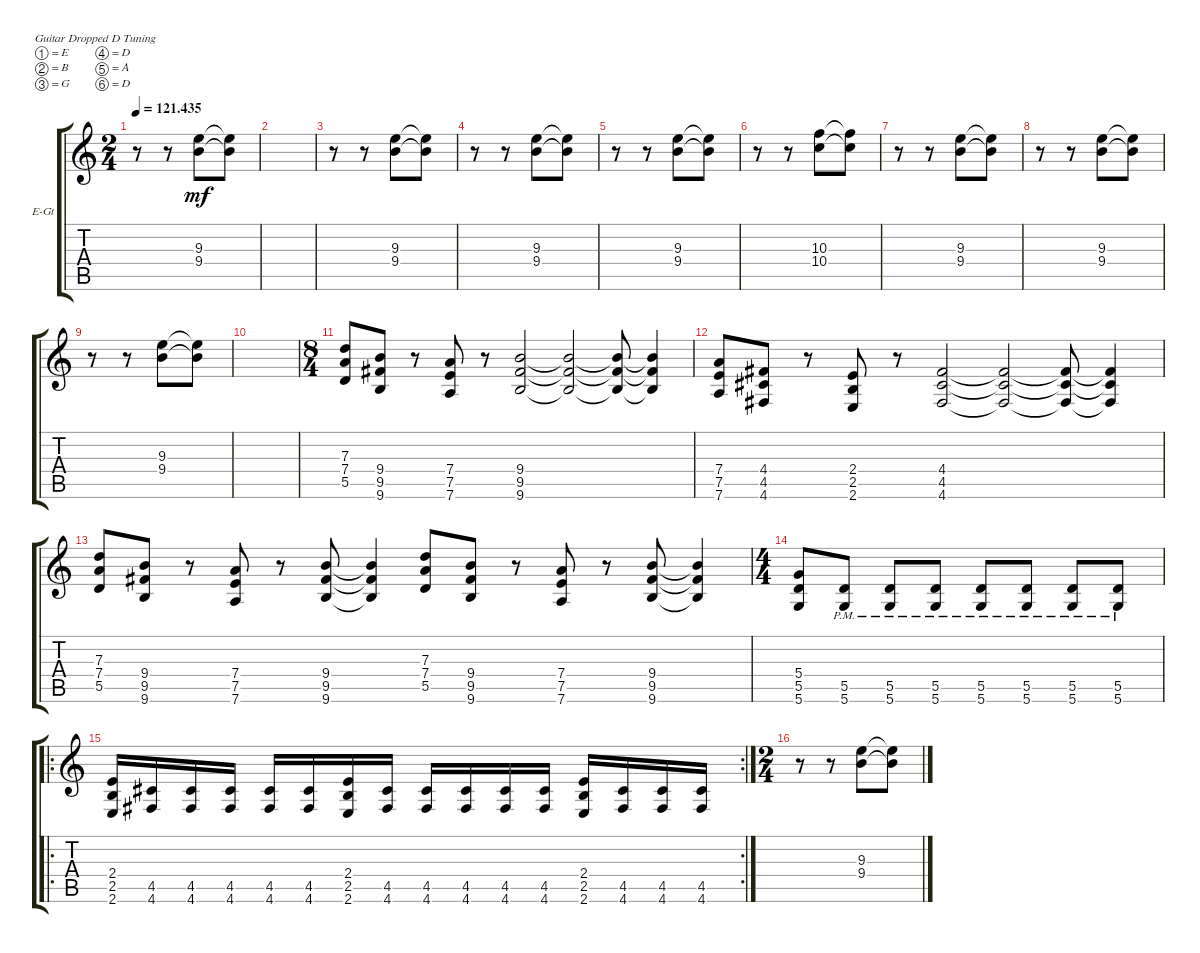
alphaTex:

\bracketExtendMode groupsimilarinstruments
\firstSystemTrackNameOrientation horizontal
\otherSystemsTrackNameOrientation horizontal
\track ("Electric Guitar 1" "E-Gt") {instrument distortionguitar}
\staff {score tabs}
\tuning (E4 B3 G3 D3 A2 D2)
\ts (2 4)
\tempo
121.435
\accidentals auto
\clef g2
\ottava regular
\simile none
\ks c
r.8{dy mf} r.8 (9.4 9.3).8 (9.3{t} 9.4{t}).8 |
|
r.8 r.8 (9.4 9.3).8 (9.3{t} 9.4{t}).8 |
r.8 r.8 (9.4 9.3).8 (9.3{t} 9.4{t}).8 |
r.8 r.8 (9.4 9.3).8 (9.3{t} 9.4{t}).8 |
r.8 r.8 (10.4 10.3).8 (10.3{t} 10.4{t}).8 |
r.8 r.8 (9.4 9.3).8 (9.3{t} 9.4{t}).8 |
r.8 r.8 (9.4 9.3).8 (9.3{t} 9.4{t}).8 |
r.8 r.8 (9.4 9.3).8 (9.3{t} 9.4{t}).8 |
|
\ts (8 4)
(5.5 7.4 7.3).8 (9.6 9.5 9.4).8 r.8 (7.4 7.5 7.6).8 r.8 (9.4 9.5 9.6).2 (9.4{t} 9.5{t} 9.6{t}).2 (9.4{t} 9.5{t} 9.6{t}).8 (9.4{t} 9.5{t} 9.6{t}).4 |
(7.6 7.5 7.4).8 (4.4 4.5 4.6).8 r.8 (2.6 2.5 2.4).8 r.8 (4.6 4.5 4.4).2 (4.4{t} 4.5{t} 4.6{t}).2 (4.6{t} 4.5{t} 4.4{t}).8 (4.4{t} 4.5{t} 4.6{t}).4 |
(5.5 7.4 7.3).8 (9.6 9.5 9.4).8 r.8 (7.4 7.5 7.6).8 r.8 (9.4 9.5 9.6).8 (9.4{t} 9.5{t} 9.6{t}).4 (5.5 7.4 7.3).8 (9.6 9.5 9.4).8 r.8 (7.4 7.5 7.6).8 r.8 (9.4 9.5 9.6).8 (9.4{t} 9.5{t} 9.6{t}).4 |
\ts (4 4)
(5.6 5.5 5.4).8 (5.5{pm} 5.6{pm}).8 (5.6{pm} 5.5{pm}).8 (5.5{pm} 5.6{pm}).8 (5.5{pm} 5.6{pm}).8 (5.5{pm} 5.6{pm}).8 (5.5{pm} 5.6{pm}).8 (5.5{pm} 5.6{pm}).8 |
\ro
\rc 2
(2.6 2.5 2.4).16 (4.5 4.6).16 (4.5 4.6).16 (4.5 4.6).16 (4.5 4.6).16 (4.5 4.6).16 (2.6 2.5 2.4).16 (4.5 4.6).16 (4.5 4.6).16 (4.5 4.6).16 (4.5 4.6).16 (4.5 4.6).16 (2.6 2.5 2.4).16 (4.5 4.6).16 (4.5 4.6).16 (4.6 4.5).16 |
\ts (2 4)
r.8 r.8 (9.4 9.3).8 (9.3{t} 9.4{t}).8
